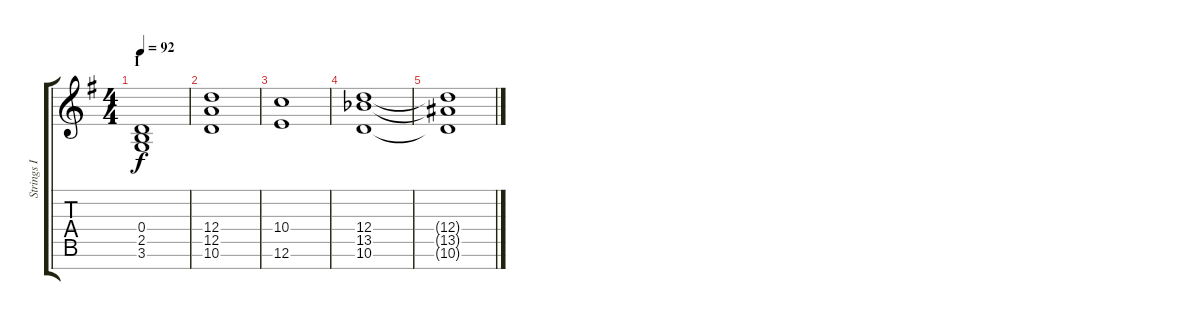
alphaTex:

\track ("Strings I" "Strings I") {instrument stringensemble1}
\staff {score tabs}
\tuning (E5 B4 G4 D4 A3 E3 B2) {hide}
\ts (4 4)
\section ("" "I")
\tempo 92
\clef g2
\ks g
(0.4 2.5 3.6).1{dy f} |
(12.4 12.5 10.6).1 |
(10.4 12.6).1 |
(12.4 13.5{acc b} 10.6).1 |
(12.4{t} 13.5{t} 10.6{t}).1
